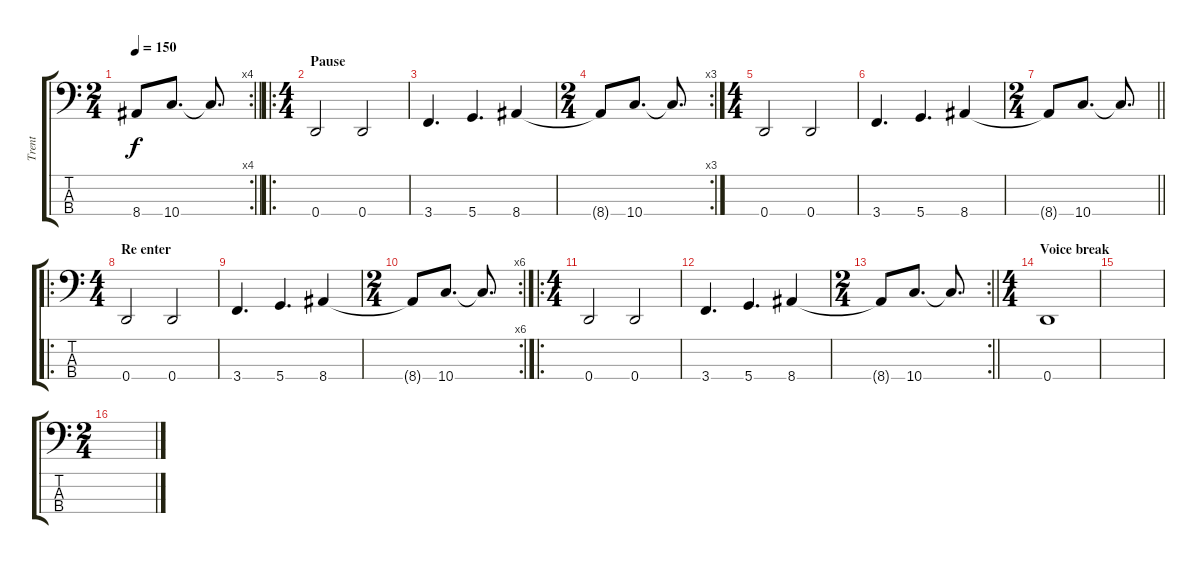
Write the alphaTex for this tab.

\track ("Trent" "Trent") {instrument electricbasspick}
\staff {score tabs}
\tuning (G2 D2 A1 D1) {hide}
\rc 4
\ts (2 4)
\tempo 150
\clef f4
\barLineRight lightlight
\ks c
8.4{t}.8{dy f} 10.4.8{d} 10.4{t}.8{d} |
\ro
\ts (4 4)
\section ("" "Pause")
0.4.2 0.4.2 |
3.4.4{d} 5.4.4{d} 8.4.4 |
\rc 3
\ts (2 4)
8.4{t}.8 10.4.8{d} 10.4{t}.8{d} |
\ts (4 4)
0.4.2 0.4.2 |
3.4.4{d} 5.4.4{d} 8.4.4 |
\ts (2 4)
\barLineRight lightlight
8.4{t}.8 10.4.8{d} 10.4{t}.8{d} |
\ro
\ts (4 4)
\section ("" "Re enter")
0.4.2 0.4.2 |
3.4.4{d} 5.4.4{d} 8.4.4 |
\rc 6
\ts (2 4)
8.4{t}.8 10.4.8{d} 10.4{t}.8{d} |
\ro
\ts (4 4)
0.4.2 0.4.2 |
3.4.4{d} 5.4.4{d} 8.4.4 |
\rc 2
\ts (2 4)
\barLineRight lightlight
8.4{t}.8 10.4.8{d} 10.4{t}.8{d} |
\ts (4 4)
\section ("" "Voice break")
0.4.1 |
|
\ts (2 4)
